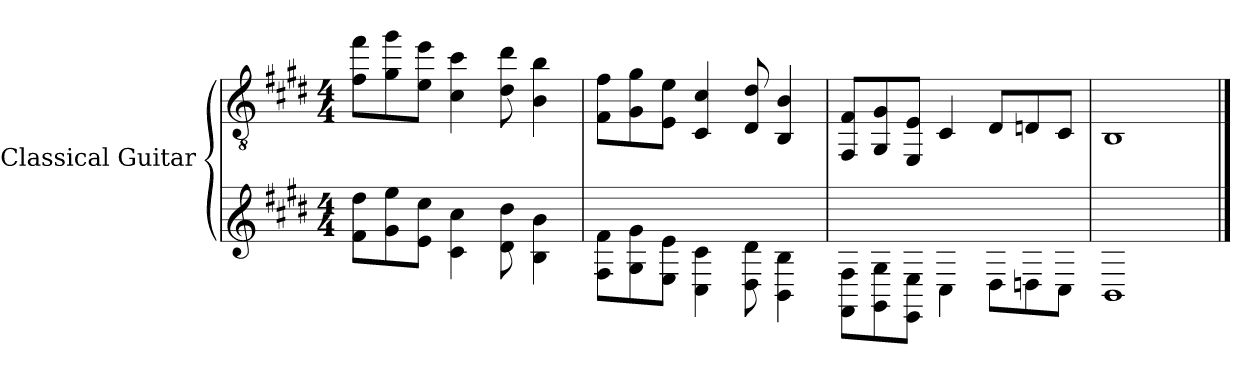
**kern	**kern
*part1	*part1
*staff2	*staff1
*I"Classical Guitar	*
*I'Guit.	*
*stria6	*
*	*clefGv2
*k[f#c#g#d#]	*k[f#c#g#d#]
*M4/4	*M4/4
=1	=1
8f#\ 8ff#\L	8f#\ 8ff#\L
8g#\ 8gg#\	8g#\ 8gg#\
8e\ 8ee\J	8e\ 8ee\J
4c#\ 4cc#\	4c#\ 4cc#\
8d#\ 8dd#\	8d#\ 8dd#\
4B\ 4b\	4B\ 4b\
=2	=2
8F#\ 8f#\L	8F#\ 8f#\L
8G#\ 8g#\	8G#\ 8g#\
8E\ 8e\J	8E\ 8e\J
4C#\ 4c#\	4C#/ 4c#/
8D#\ 8d#\	8D#/ 8d#/
4BB\ 4B\	4BB/ 4B/
=3	=3
8FF#\ 8F#\L	8FF#/ 8F#/L
8GG#\ 8G#\	8GG#/ 8G#/
8EE\ 8E\J	8EE/ 8E/J
4C#\	4C#/
8D#\L	8D#/L
8D\	8Dn/
8C#\J	8C#/J
=4	=4
1BB	1BB
==	==
*-	*-
